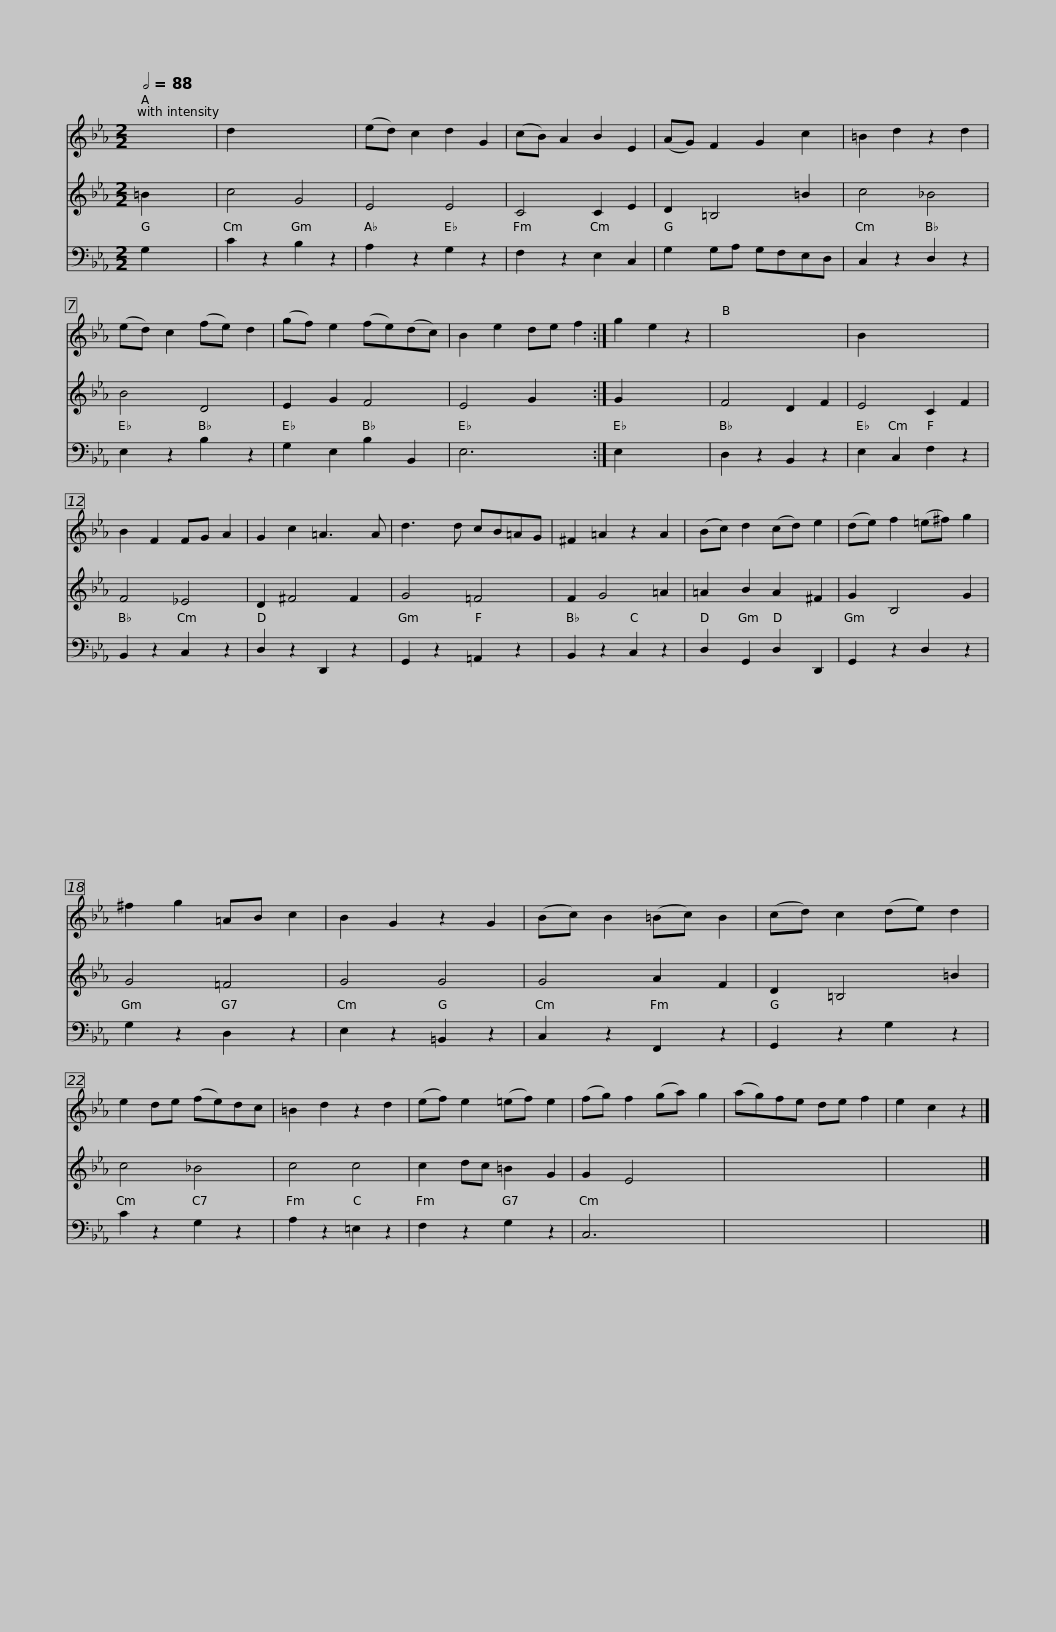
X:1
%%score 1 2 3
L:1/8
Q:1/2=88
M:2/2
I:linebreak $
K:Cmin
V:1 treble
V:2 treble
V:3 bass
V:1
 x8 | d2 x6 | (ed) c2 d2 G2 | (cB) A2 B2 E2 | (AG) F2 G2 c2 | %5
 =B2 d2 z2 d2 | (ed) c2 (fe) d2 |$ (gf) e2 (fe)(dc) | B2 e2 de f2 :| g2 e2 z2 | %10
 x8 | B2 x6 | B2 F2 FG A2 | G2 c2 =A3 A |$ d3 d cB=AG | %15
 ^F2 =A2 z2 A2 | (Bc) d2 (cd) e2 | (de) f2 (=e^f) g2 | ^f2 g2 =AB c2 | B2 G2 z2 G2 |$ %20
 (Bc) B2 (=Bc) B2 | (cd) c2 (de) d2 | e2 de (fe)dc | =B2 d2 z2 d2 | (ef) e2 (=ef) e2 | %25
 (fg) f2 (ga) g2 |$ (ag)fe de f2 | e2 c2 z2 |] %28
V:2
 =B2 x6 | c4 G4 | E4 E4 | C4 C2 E2 | D2 =B,4 =B2 | %5
 c4 _B4 | B4 D4 |$ E2 G2 F4 | E4 G2 x2 :| G2 x4 | %10
 F4 D2 F2 | E4 C2 F2 | F4 _E4 | D2 ^F4 F2 |$ G4 =F4 | %15
 F2 G4 =A2 | =A2 B2 A2 ^F2 | G2 B,4 G2 | G4 =F4 | G4 G4 |$ %20
 G4 A2 F2 | D2 =B,4 =B2 | c4 _B4 | c4 c4 | c2 dc =B2 G2 | %25
 G2 E4 x2 |$ x8 | x6 |] %28
V:3
 G,2 x6 | C2 z2 B,2 z2 | A,2 z2 G,2 z2 | F,2 z2 E,2 C,2 | G,2 G,A, G,F,E,D, | %5
 C,2 z2 D,2 z2 | E,2 z2 B,2 z2 |$ G,2 E,2 B,2 B,,2 | E,6 x2 :| E,2 x4 | %10
 D,2 z2 B,,2 z2 | E,2 C,2 F,2 z2 | B,,2 z2 C,2 z2 | D,2 z2 D,,2 z2 |$ G,,2 z2 =A,,2 z2 | %15
 B,,2 z2 C,2 z2 | D,2 G,,2 D,2 D,,2 | G,,2 z2 D,2 z2 | G,2 z2 D,2 z2 | E,2 z2 =B,,2 z2 |$ %20
 C,2 z2 F,,2 z2 | G,,2 z2 G,2 z2 | C2 z2 G,2 z2 | A,2 z2 =E,2 z2 | F,2 z2 G,2 z2 | %25
 C,6 x2 |$ x8 | x6 |] %28
